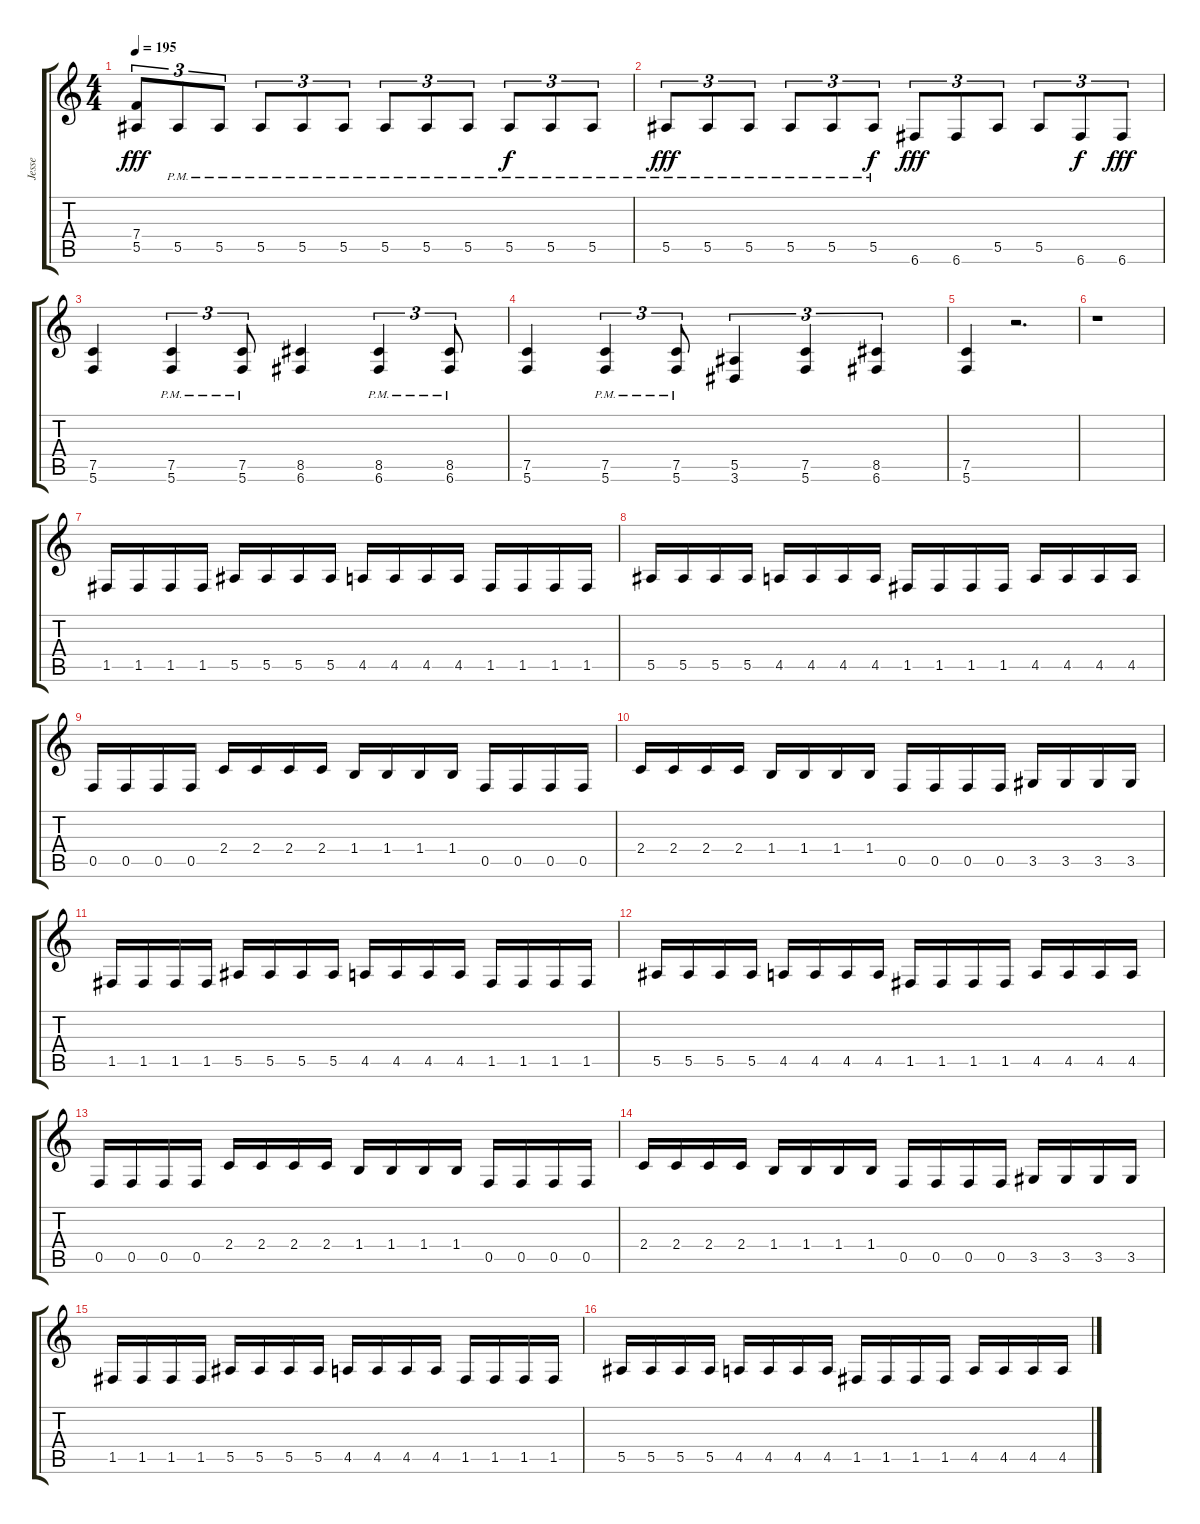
\track ("Jesse" "Jesse") {instrument distortionguitar}
\staff {score tabs}
\tuning (C4 G3 Eb3 Bb2 F2 C2) {hide}
\ts (4 4)
\tempo 195
\clef g2
\ks c
(7.4 5.5).8{tu (3 2) dy fff} 5.5{pm}.8{tu (3 2)} 5.5{pm}.8{tu (3 2)} 5.5{pm}.8{tu (3 2)} 5.5{pm}.8{tu (3 2)} 5.5{pm}.8{tu (3 2)} 5.5{pm}.8{tu (3 2)} 5.5{pm}.8{tu (3 2)} 5.5{pm}.8{tu (3 2)} 5.5{pm}.8{tu (3 2) dy f} 5.5{pm}.8{tu (3 2)} 5.5{pm}.8{tu (3 2)} |
5.5{pm}.8{tu (3 2) dy fff} 5.5{pm}.8{tu (3 2)} 5.5{pm}.8{tu (3 2)} 5.5{pm}.8{tu (3 2)} 5.5{pm}.8{tu (3 2)} 5.5{pm}.8{tu (3 2) dy f} 6.6.8{tu (3 2) dy fff} 6.6.8{tu (3 2)} 5.5.8{tu (3 2)} 5.5.8{tu (3 2)} 6.6.8{tu (3 2) dy f} 6.6.8{tu (3 2) dy fff} |
(7.5 5.6).4 (7.5{pm} 5.6{pm}).4{tu (3 2)} (7.5{pm} 5.6{pm}).8{tu (3 2)} (8.5 6.6).4 (8.5{pm} 6.6{pm}).4{tu (3 2)} (8.5{pm} 6.6{pm}).8{tu (3 2)} |
(7.5 5.6).4 (7.5{pm} 5.6{pm}).4{tu (3 2)} (7.5{pm} 5.6{pm}).8{tu (3 2)} (5.5 3.6).4{tu (3 2)} (7.5 5.6).4{tu (3 2)} (8.5 6.6).4{tu (3 2)} |
(7.5 5.6).4 r.2{d} |
r.1 |
1.5.16 1.5.16 1.5.16 1.5.16 5.5.16 5.5.16 5.5.16 5.5.16 4.5.16 4.5.16 4.5.16 4.5.16 1.5.16 1.5.16 1.5.16 1.5.16 |
5.5.16 5.5.16 5.5.16 5.5.16 4.5.16 4.5.16 4.5.16 4.5.16 1.5.16 1.5.16 1.5.16 1.5.16 4.5.16 4.5.16 4.5.16 4.5.16 |
0.5.16 0.5.16 0.5.16 0.5.16 2.4.16 2.4.16 2.4.16 2.4.16 1.4.16 1.4.16 1.4.16 1.4.16 0.5.16 0.5.16 0.5.16 0.5.16 |
2.4.16 2.4.16 2.4.16 2.4.16 1.4.16 1.4.16 1.4.16 1.4.16 0.5.16 0.5.16 0.5.16 0.5.16 3.5.16 3.5.16 3.5.16 3.5.16 |
1.5.16 1.5.16 1.5.16 1.5.16 5.5.16 5.5.16 5.5.16 5.5.16 4.5.16 4.5.16 4.5.16 4.5.16 1.5.16 1.5.16 1.5.16 1.5.16 |
5.5.16 5.5.16 5.5.16 5.5.16 4.5.16 4.5.16 4.5.16 4.5.16 1.5.16 1.5.16 1.5.16 1.5.16 4.5.16 4.5.16 4.5.16 4.5.16 |
0.5.16 0.5.16 0.5.16 0.5.16 2.4.16 2.4.16 2.4.16 2.4.16 1.4.16 1.4.16 1.4.16 1.4.16 0.5.16 0.5.16 0.5.16 0.5.16 |
2.4.16 2.4.16 2.4.16 2.4.16 1.4.16 1.4.16 1.4.16 1.4.16 0.5.16 0.5.16 0.5.16 0.5.16 3.5.16 3.5.16 3.5.16 3.5.16 |
1.5.16 1.5.16 1.5.16 1.5.16 5.5.16 5.5.16 5.5.16 5.5.16 4.5.16 4.5.16 4.5.16 4.5.16 1.5.16 1.5.16 1.5.16 1.5.16 |
5.5.16 5.5.16 5.5.16 5.5.16 4.5.16 4.5.16 4.5.16 4.5.16 1.5.16 1.5.16 1.5.16 1.5.16 4.5.16 4.5.16 4.5.16 4.5.16
